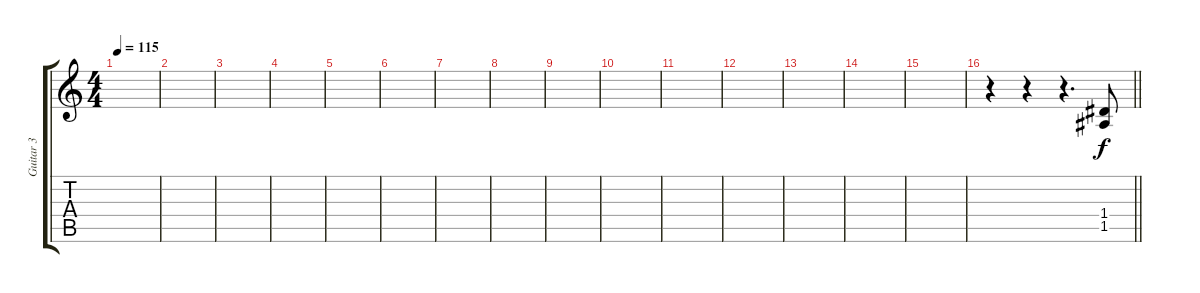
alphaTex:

\track ("Guitar 3" "Guitar 3") {instrument overdrivenguitar}
\staff {score tabs}
\tuning (E4 B3 G3 D3 A2 E2) {hide}
\ts (4 4)
\tempo 115
\clef g2
\ks c
|
|
|
|
|
|
|
|
|
|
|
|
|
|
|
\barLineRight lightlight
r.4 r.4 r.4{d} (1.4 1.5).8
